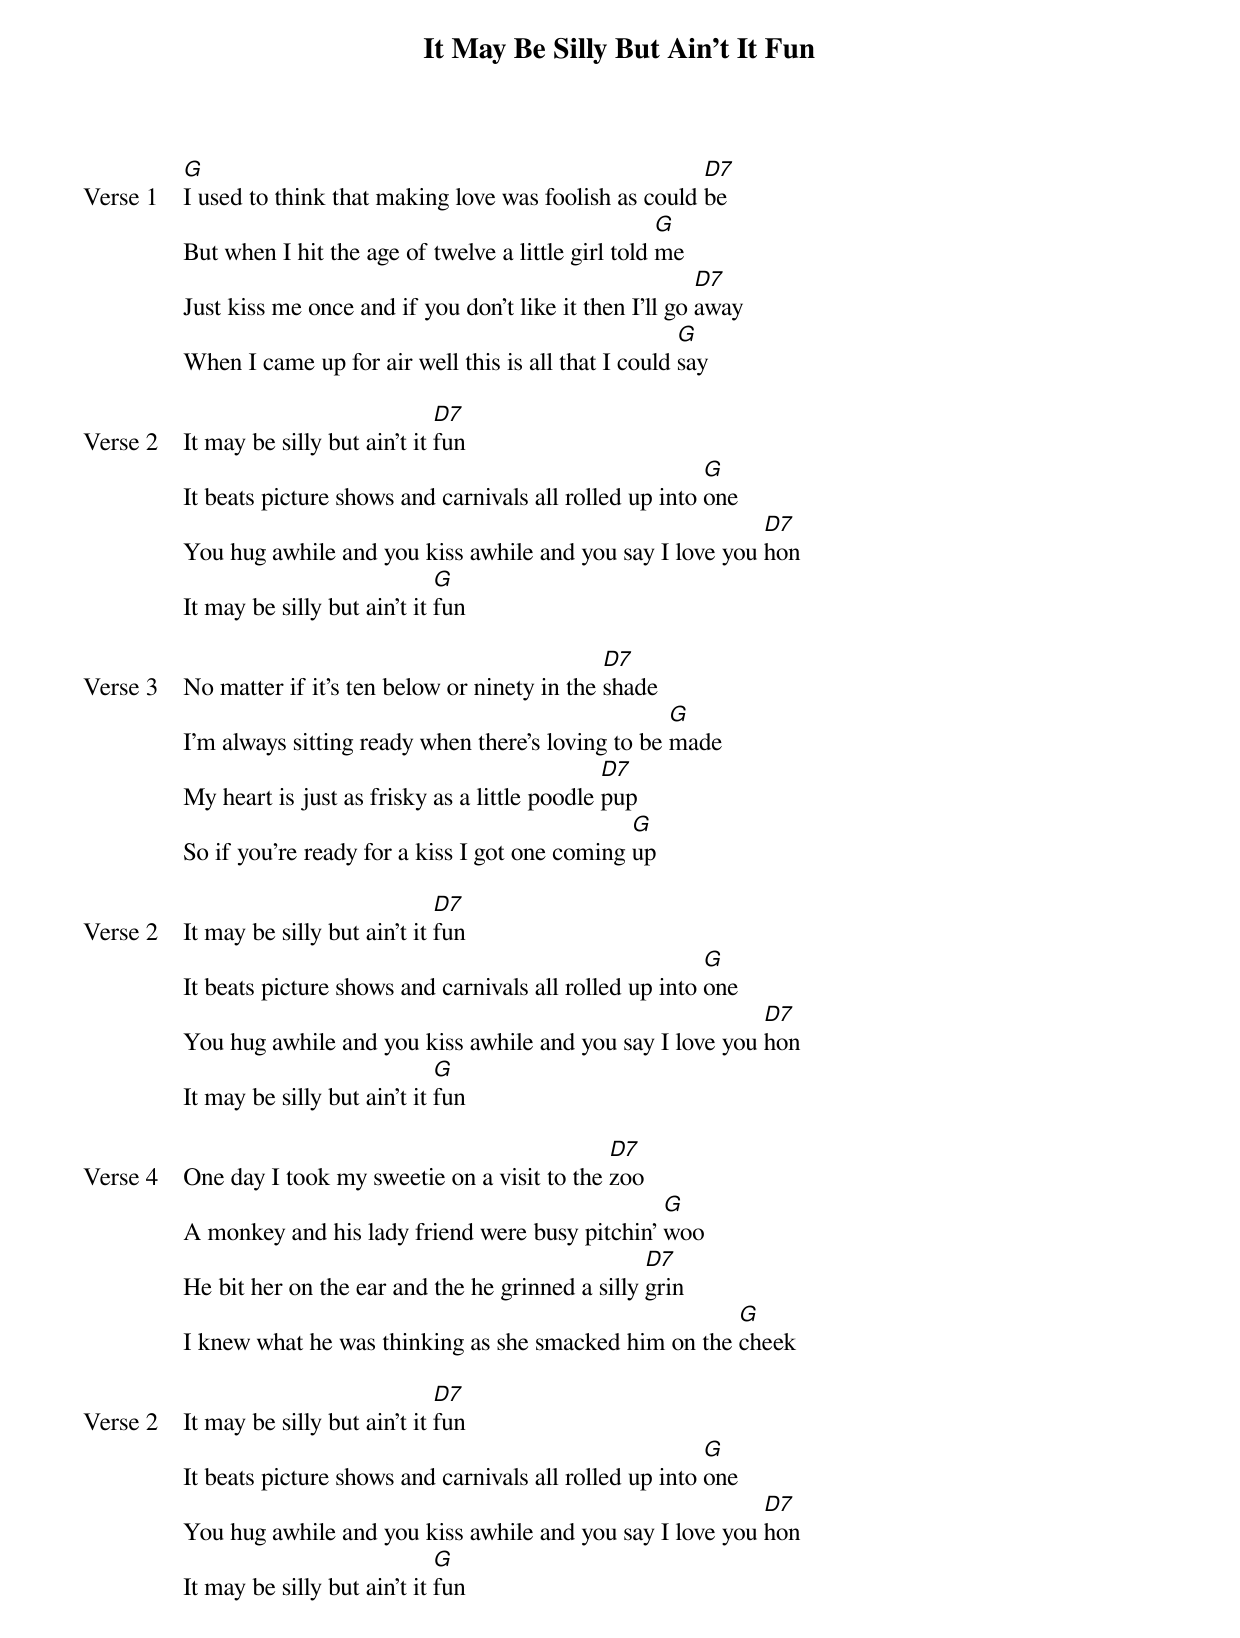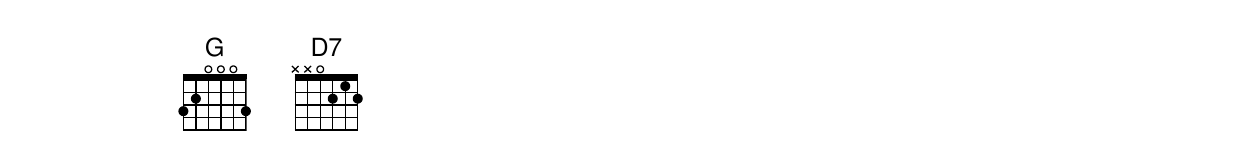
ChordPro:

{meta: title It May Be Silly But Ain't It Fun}
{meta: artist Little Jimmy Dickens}
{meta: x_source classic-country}
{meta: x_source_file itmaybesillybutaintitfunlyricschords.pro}
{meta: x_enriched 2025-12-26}

{start_of_verse: Verse 1}
[G]I used to think that making love was foolish as could [D7]be
But when I hit the age of twelve a little girl told [G]me
Just kiss me once and if you don't like it then I'll go [D7]away
When I came up for air well this is all that I could [G]say
{end_of_verse}

{start_of_verse: Verse 2}
It may be silly but ain't it [D7]fun
It beats picture shows and carnivals all rolled up into [G]one
You hug awhile and you kiss awhile and you say I love you [D7]hon
It may be silly but ain't it [G]fun
{end_of_verse}

{start_of_verse: Verse 3}
No matter if it's ten below or ninety in the [D7]shade
I'm always sitting ready when there's loving to be [G]made
My heart is just as frisky as a little poodle [D7]pup
So if you’re ready for a kiss I got one coming [G]up
{end_of_verse}

{start_of_verse: Verse 2}
It may be silly but ain't it [D7]fun
It beats picture shows and carnivals all rolled up into [G]one
You hug awhile and you kiss awhile and you say I love you [D7]hon
It may be silly but ain't it [G]fun
{end_of_verse}

{start_of_verse: Verse 4}
One day I took my sweetie on a visit to the [D7]zoo
A monkey and his lady friend were busy pitchin' [G]woo
He bit her on the ear and the he grinned a silly [D7]grin
I knew what he was thinking as she smacked him on the [G]cheek
{end_of_verse}

{start_of_verse: Verse 2}
It may be silly but ain't it [D7]fun
It beats picture shows and carnivals all rolled up into [G]one
You hug awhile and you kiss awhile and you say I love you [D7]hon
It may be silly but ain't it [G]fun
{end_of_verse}
